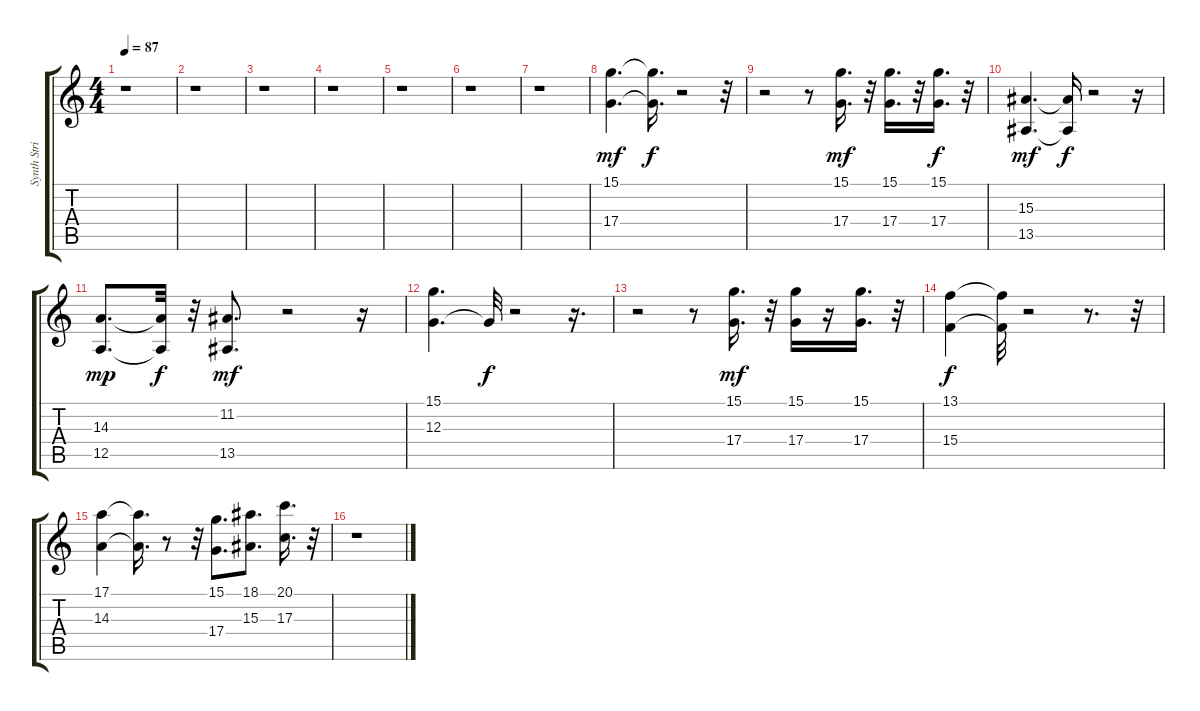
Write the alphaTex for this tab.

\track ("Synth Stri" "Synth Stri") {instrument synthstrings1}
\staff {score tabs}
\tuning (E4 B3 G3 D3 A2 E2) {hide}
\ts (4 4)
\tempo 87
\clef g2
\ks c
r.1{dy f} |
r.1 |
r.1 |
r.1 |
r.1 |
r.1 |
r.1 |
(15.1 17.4).4{d dy mf} (15.1{t} 17.4{t}).16{d dy f} r.2 r.32 |
r.2 r.8 (15.1 17.4).16{d dy mf} r.32 (15.1 17.4).16{d} r.32 (15.1 17.4).16{d dy f} r.32 |
(15.3 13.5).4{d dy mf} (15.3{t} 13.5{t}).16{dy f} r.2 r.16 |
(14.3 12.5).8{d dy mp} (14.3{t} 12.5{t}).32{dy f} r.32 (11.2 13.5).8{d dy mf} r.2 r.16 |
(15.1 12.3).4{d} 12.3{t}.32{dy f} r.2 r.16{d} |
r.2 r.8 (15.1 17.4).16{d dy mf} r.32 (15.1 17.4).16 r.16 (15.1 17.4).16{d} r.32 |
(13.1 15.4).4{dy f} (13.1{t} 15.4{t}).32 r.2 r.8{d} r.32 |
(17.1 14.3).4 (17.1{t} 14.3{t}).16{d} r.8 r.32 (15.1 17.4).8{d} (18.1 15.3).8{d} (20.1 17.3).16{d} r.32 |
r.1
